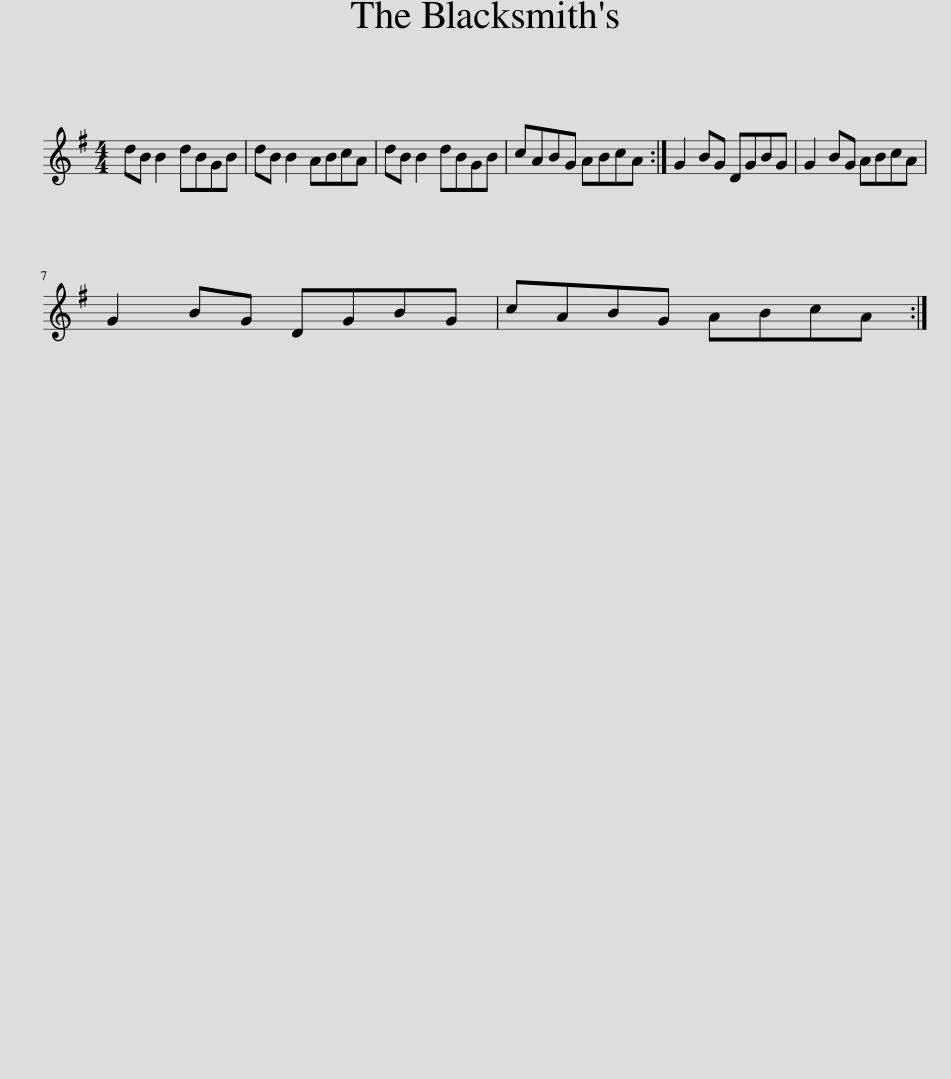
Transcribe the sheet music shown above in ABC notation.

X:1
L:1/8
M:4/4
I:linebreak $
K:G
V:1 treble
V:1
 dB B2 dBGB | dB B2 ABcA | dB B2 dBGB | cABG ABcA :| G2 BG DGBG | %5
 G2 BG ABcA |$ G2 BG DGBG | cABG ABcA :| %8
